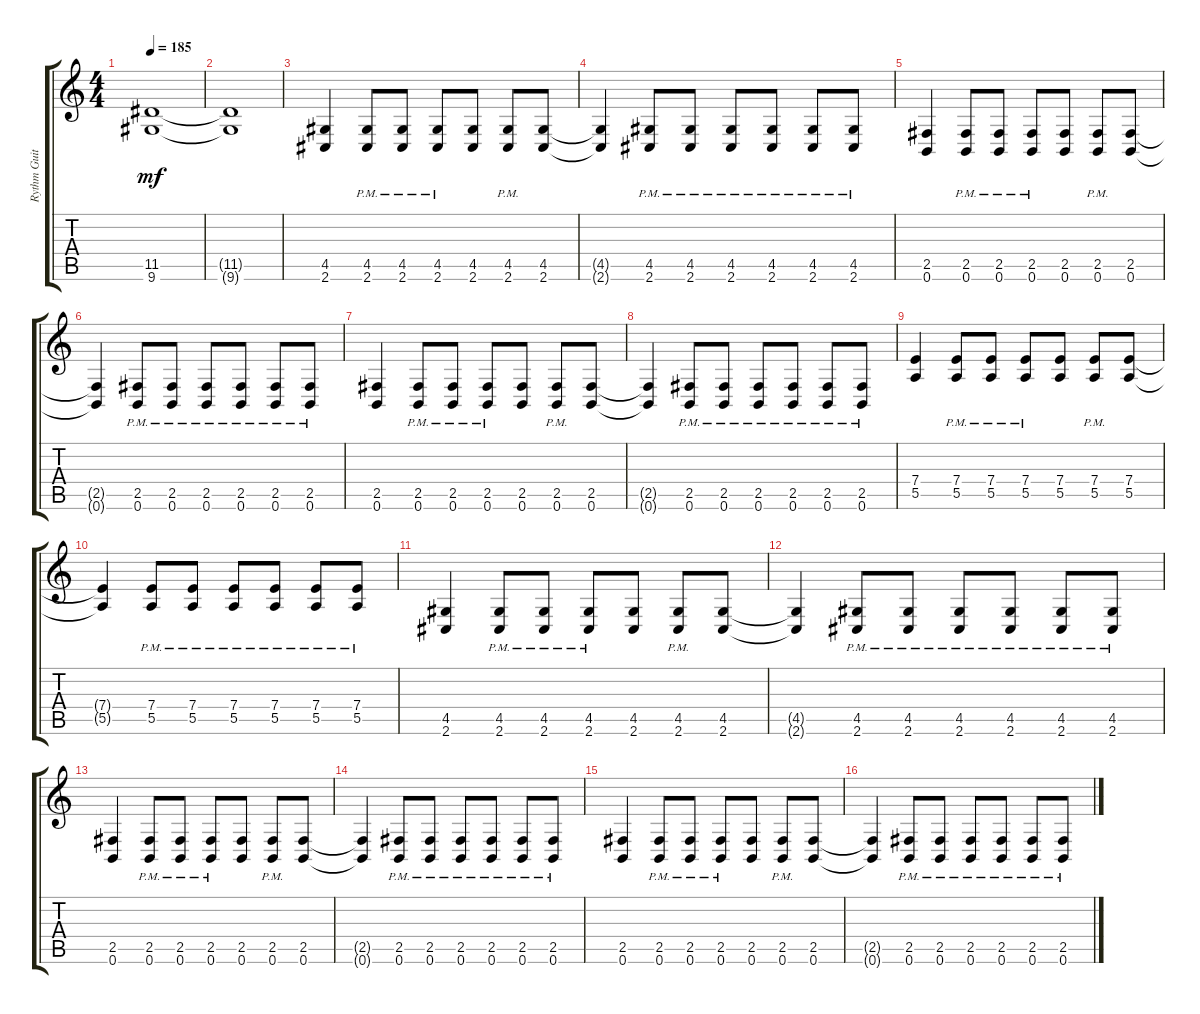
\track ("Rythm Guitar" "Rythm Guit") {instrument distortionguitar}
\staff {score tabs}
\tuning (B3 Gb3 D3 A2 E2 B1) {hide}
\ts (4 4)
\tempo 185
\clef g2
\ks c
(11.5{t} 9.6{t}).1{dy mf} |
(11.5{t} 9.6{t}).1 |
(4.5 2.6).4 (4.5{pm} 2.6{pm}).8 (4.5{pm} 2.6{pm}).8 (4.5{pm} 2.6{pm}).8 (4.5 2.6).8 (4.5{pm} 2.6{pm}).8 (4.5 2.6).8 |
(4.5{t} 2.6{t}).4 (4.5{pm} 2.6{pm}).8 (4.5{pm} 2.6{pm}).8 (4.5{pm} 2.6{pm}).8 (4.5{pm} 2.6{pm}).8 (4.5{pm} 2.6{pm}).8 (4.5{pm} 2.6{pm}).8 |
(2.5 0.6).4 (2.5{pm} 0.6{pm}).8 (2.5{pm} 0.6{pm}).8 (2.5{pm} 0.6{pm}).8 (2.5 0.6).8 (2.5{pm} 0.6{pm}).8 (2.5 0.6).8 |
(2.5{t} 0.6{t}).4 (2.5{pm} 0.6{pm}).8 (2.5{pm} 0.6{pm}).8 (2.5{pm} 0.6{pm}).8 (2.5{pm} 0.6{pm}).8 (2.5{pm} 0.6{pm}).8 (2.5{pm} 0.6{pm}).8 |
(2.5 0.6).4 (2.5{pm} 0.6{pm}).8 (2.5{pm} 0.6{pm}).8 (2.5{pm} 0.6{pm}).8 (2.5 0.6).8 (2.5{pm} 0.6{pm}).8 (2.5 0.6).8 |
(2.5{t} 0.6{t}).4 (2.5{pm} 0.6{pm}).8 (2.5{pm} 0.6{pm}).8 (2.5{pm} 0.6{pm}).8 (2.5{pm} 0.6{pm}).8 (2.5{pm} 0.6{pm}).8 (2.5{pm} 0.6{pm}).8 |
(7.4 5.5).4 (7.4{pm} 5.5{pm}).8 (7.4{pm} 5.5{pm}).8 (7.4{pm} 5.5{pm}).8 (7.4 5.5).8 (7.4{pm} 5.5{pm}).8 (7.4 5.5).8 |
(7.4{t} 5.5{t}).4 (7.4{pm} 5.5{pm}).8 (7.4{pm} 5.5{pm}).8 (7.4{pm} 5.5{pm}).8 (7.4{pm} 5.5{pm}).8 (7.4{pm} 5.5{pm}).8 (7.4{pm} 5.5{pm}).8 |
(4.5 2.6).4 (4.5{pm} 2.6{pm}).8 (4.5{pm} 2.6{pm}).8 (4.5{pm} 2.6{pm}).8 (4.5 2.6).8 (4.5{pm} 2.6{pm}).8 (4.5 2.6).8 |
(4.5{t} 2.6{t}).4 (4.5{pm} 2.6{pm}).8 (4.5{pm} 2.6{pm}).8 (4.5{pm} 2.6{pm}).8 (4.5{pm} 2.6{pm}).8 (4.5{pm} 2.6{pm}).8 (4.5{pm} 2.6{pm}).8 |
(2.5 0.6).4 (2.5{pm} 0.6{pm}).8 (2.5{pm} 0.6{pm}).8 (2.5{pm} 0.6{pm}).8 (2.5 0.6).8 (2.5{pm} 0.6{pm}).8 (2.5 0.6).8 |
(2.5{t} 0.6{t}).4 (2.5{pm} 0.6{pm}).8 (2.5{pm} 0.6{pm}).8 (2.5{pm} 0.6{pm}).8 (2.5{pm} 0.6{pm}).8 (2.5{pm} 0.6{pm}).8 (2.5{pm} 0.6{pm}).8 |
(2.5 0.6).4 (2.5{pm} 0.6{pm}).8 (2.5{pm} 0.6{pm}).8 (2.5{pm} 0.6{pm}).8 (2.5 0.6).8 (2.5{pm} 0.6{pm}).8 (2.5 0.6).8 |
(2.5{t} 0.6{t}).4 (2.5{pm} 0.6{pm}).8 (2.5{pm} 0.6{pm}).8 (2.5{pm} 0.6{pm}).8 (2.5{pm} 0.6{pm}).8 (2.5{pm} 0.6{pm}).8 (2.5{pm} 0.6{pm}).8
